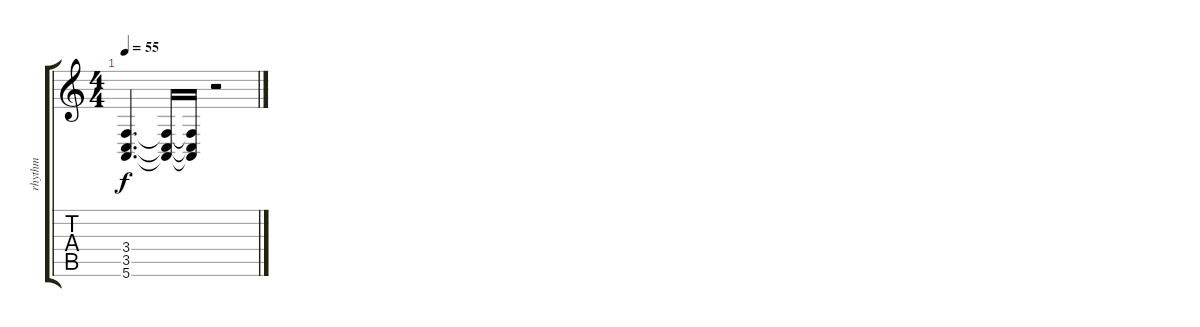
\track ("rhythm" "rhythm") {instrument electricpiano1}
\staff {score tabs}
\tuning (E4 B3 G3 D3 A2 E2) {hide}
\ts (4 4)
\tempo 55
\clef g2
\ks c
(3.4{t} 3.5{t} 5.6{t}).4{d dy f} (3.4{t} 3.5{t} 5.6{t}).16 (3.4{t} 3.5{t} 5.6{t}).16 r.2
